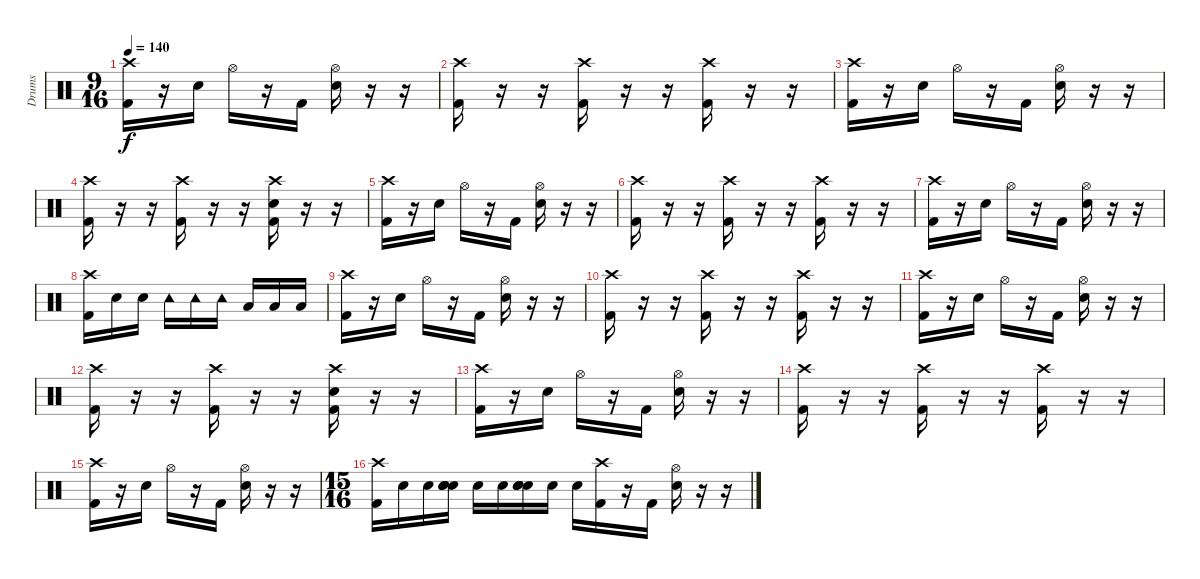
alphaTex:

\track ("Drums" "Drums") {instrument percussion}
\staff {score}
\articulation defaults
\ts (9 16)
\tempo 140
\clef neutral
\ks c
("Crash high (hit)" "Kick (hit) 2").16{dy f} r.16 "Snare (hit) 2".16 "Hi-Hat (open)".16 r.16 "Kick (hit) 2".16 ("Hi-Hat (open)" "Snare (hit) 2").16 r.16 r.16 |
("Crash high (hit)" "Kick (hit) 2").16 r.16 r.16 ("Crash high (hit)" "Kick (hit) 2").16 r.16 r.16 ("Crash high (hit)" "Kick (hit) 2").16 r.16 r.16 |
("Crash high (hit)" "Kick (hit) 2").16 r.16 "Snare (hit) 2".16 "Hi-Hat (open)".16 r.16 "Kick (hit) 2".16 ("Hi-Hat (open)" "Snare (hit) 2").16 r.16 r.16 |
("Crash high (hit)" "Kick (hit) 2").16 r.16 r.16 ("Crash high (hit)" "Kick (hit) 2").16 r.16 r.16 ("Crash high (hit)" "Snare (hit) 2" "Kick (hit) 2").16 r.16 r.16 |
("Crash high (hit)" "Kick (hit) 2").16 r.16 "Snare (hit) 2".16 "Hi-Hat (open)".16 r.16 "Kick (hit) 2".16 ("Hi-Hat (open)" "Snare (hit) 2").16 r.16 r.16 |
("Crash high (hit)" "Kick (hit) 2").16 r.16 r.16 ("Crash high (hit)" "Kick (hit) 2").16 r.16 r.16 ("Crash high (hit)" "Kick (hit) 2").16 r.16 r.16 |
("Crash high (hit)" "Kick (hit) 2").16 r.16 "Snare (hit) 2".16 "Hi-Hat (open)".16 r.16 "Kick (hit) 2".16 ("Hi-Hat (open)" "Snare (hit) 2").16 r.16 r.16 |
("Crash high (hit)" "Kick (hit) 2").16 "Snare (hit) 2".16 "Snare (hit) 2".16 "Tambourine (hit)".16 "Tambourine (hit)".16 "Tambourine (hit)".16 "Low Floor Tom (hit)".16 "Low Floor Tom (hit)".16 "Low Floor Tom (hit)".16 |
("Crash high (hit)" "Kick (hit) 2").16 r.16 "Snare (hit) 2".16 "Hi-Hat (open)".16 r.16 "Kick (hit) 2".16 ("Hi-Hat (open)" "Snare (hit) 2").16 r.16 r.16 |
("Crash high (hit)" "Kick (hit) 2").16 r.16 r.16 ("Crash high (hit)" "Kick (hit) 2").16 r.16 r.16 ("Crash high (hit)" "Kick (hit) 2").16 r.16 r.16 |
("Crash high (hit)" "Kick (hit) 2").16 r.16 "Snare (hit) 2".16 "Hi-Hat (open)".16 r.16 "Kick (hit) 2".16 ("Hi-Hat (open)" "Snare (hit) 2").16 r.16 r.16 |
("Crash high (hit)" "Kick (hit) 2").16 r.16 r.16 ("Crash high (hit)" "Kick (hit) 2").16 r.16 r.16 ("Crash high (hit)" "Snare (hit) 2" "Kick (hit) 2").16 r.16 r.16 |
("Crash high (hit)" "Kick (hit) 2").16 r.16 "Snare (hit) 2".16 "Hi-Hat (open)".16 r.16 "Kick (hit) 2".16 ("Hi-Hat (open)" "Snare (hit) 2").16 r.16 r.16 |
("Crash high (hit)" "Kick (hit) 2").16 r.16 r.16 ("Crash high (hit)" "Kick (hit) 2").16 r.16 r.16 ("Crash high (hit)" "Kick (hit) 2").16 r.16 r.16 |
("Crash high (hit)" "Kick (hit) 2").16 r.16 "Snare (hit) 2".16 "Hi-Hat (open)".16 r.16 "Kick (hit) 2".16 ("Hi-Hat (open)" "Snare (hit) 2").16 r.16 r.16 |
\ts (15 16)
("Crash high (hit)" "Kick (hit) 2").16 "Snare (hit) 2".16 "Snare (hit) 2".16 ("Snare (hit) 2" "Snare (hit) 2" "Snare (hit) 2" "Snare (hit) 2").16 "Snare (hit) 2".16 "Snare (hit) 2".16 ("Snare (hit) 2" "Snare (hit) 2" "Snare (hit) 2" "Snare (hit) 2").16 "Snare (hit) 2".16 "Snare (hit) 2".16 ("Crash high (hit)" "Kick (hit) 2").16 r.16 "Kick (hit) 2".16 ("Hi-Hat (open)" "Snare (hit) 2").16 r.16 r.16
